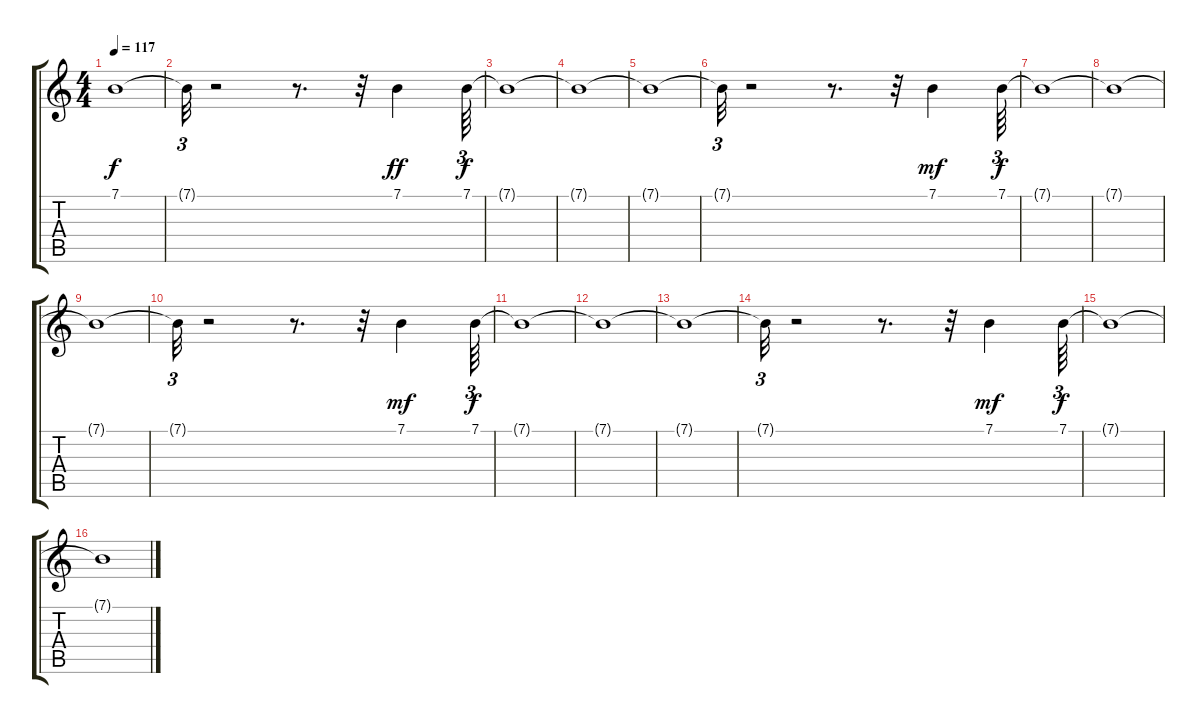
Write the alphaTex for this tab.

\track "" {instrument pad7halo}
\staff {score tabs}
\tuning (E4 B3 G3 D3 A2 E2) {hide}
\ts (4 4)
\tempo 117
\clef g2
\ks c
7.1{t}.1{dy f} |
7.1{t}.32{tu (3 2)} r.2 r.8{d} r.32 7.1.4{dy ff volume 16} 7.1.64{tu (3 2) dy f} |
7.1{t}.1 |
7.1{t}.1 |
7.1{t}.1 |
7.1{t}.32{tu (3 2)} r.2 r.8{d} r.32 7.1.4{dy mf} 7.1.64{tu (3 2) dy f} |
7.1{t}.1 |
7.1{t}.1 |
7.1{t}.1 |
7.1{t}.32{tu (3 2)} r.2 r.8{d} r.32 7.1.4{dy mf} 7.1.64{tu (3 2) dy f} |
7.1{t}.1 |
7.1{t}.1 |
7.1{t}.1 |
7.1{t}.32{tu (3 2)} r.2 r.8{d} r.32 7.1.4{dy mf} 7.1.64{tu (3 2) dy f} |
7.1{t}.1 |
7.1{t}.1
